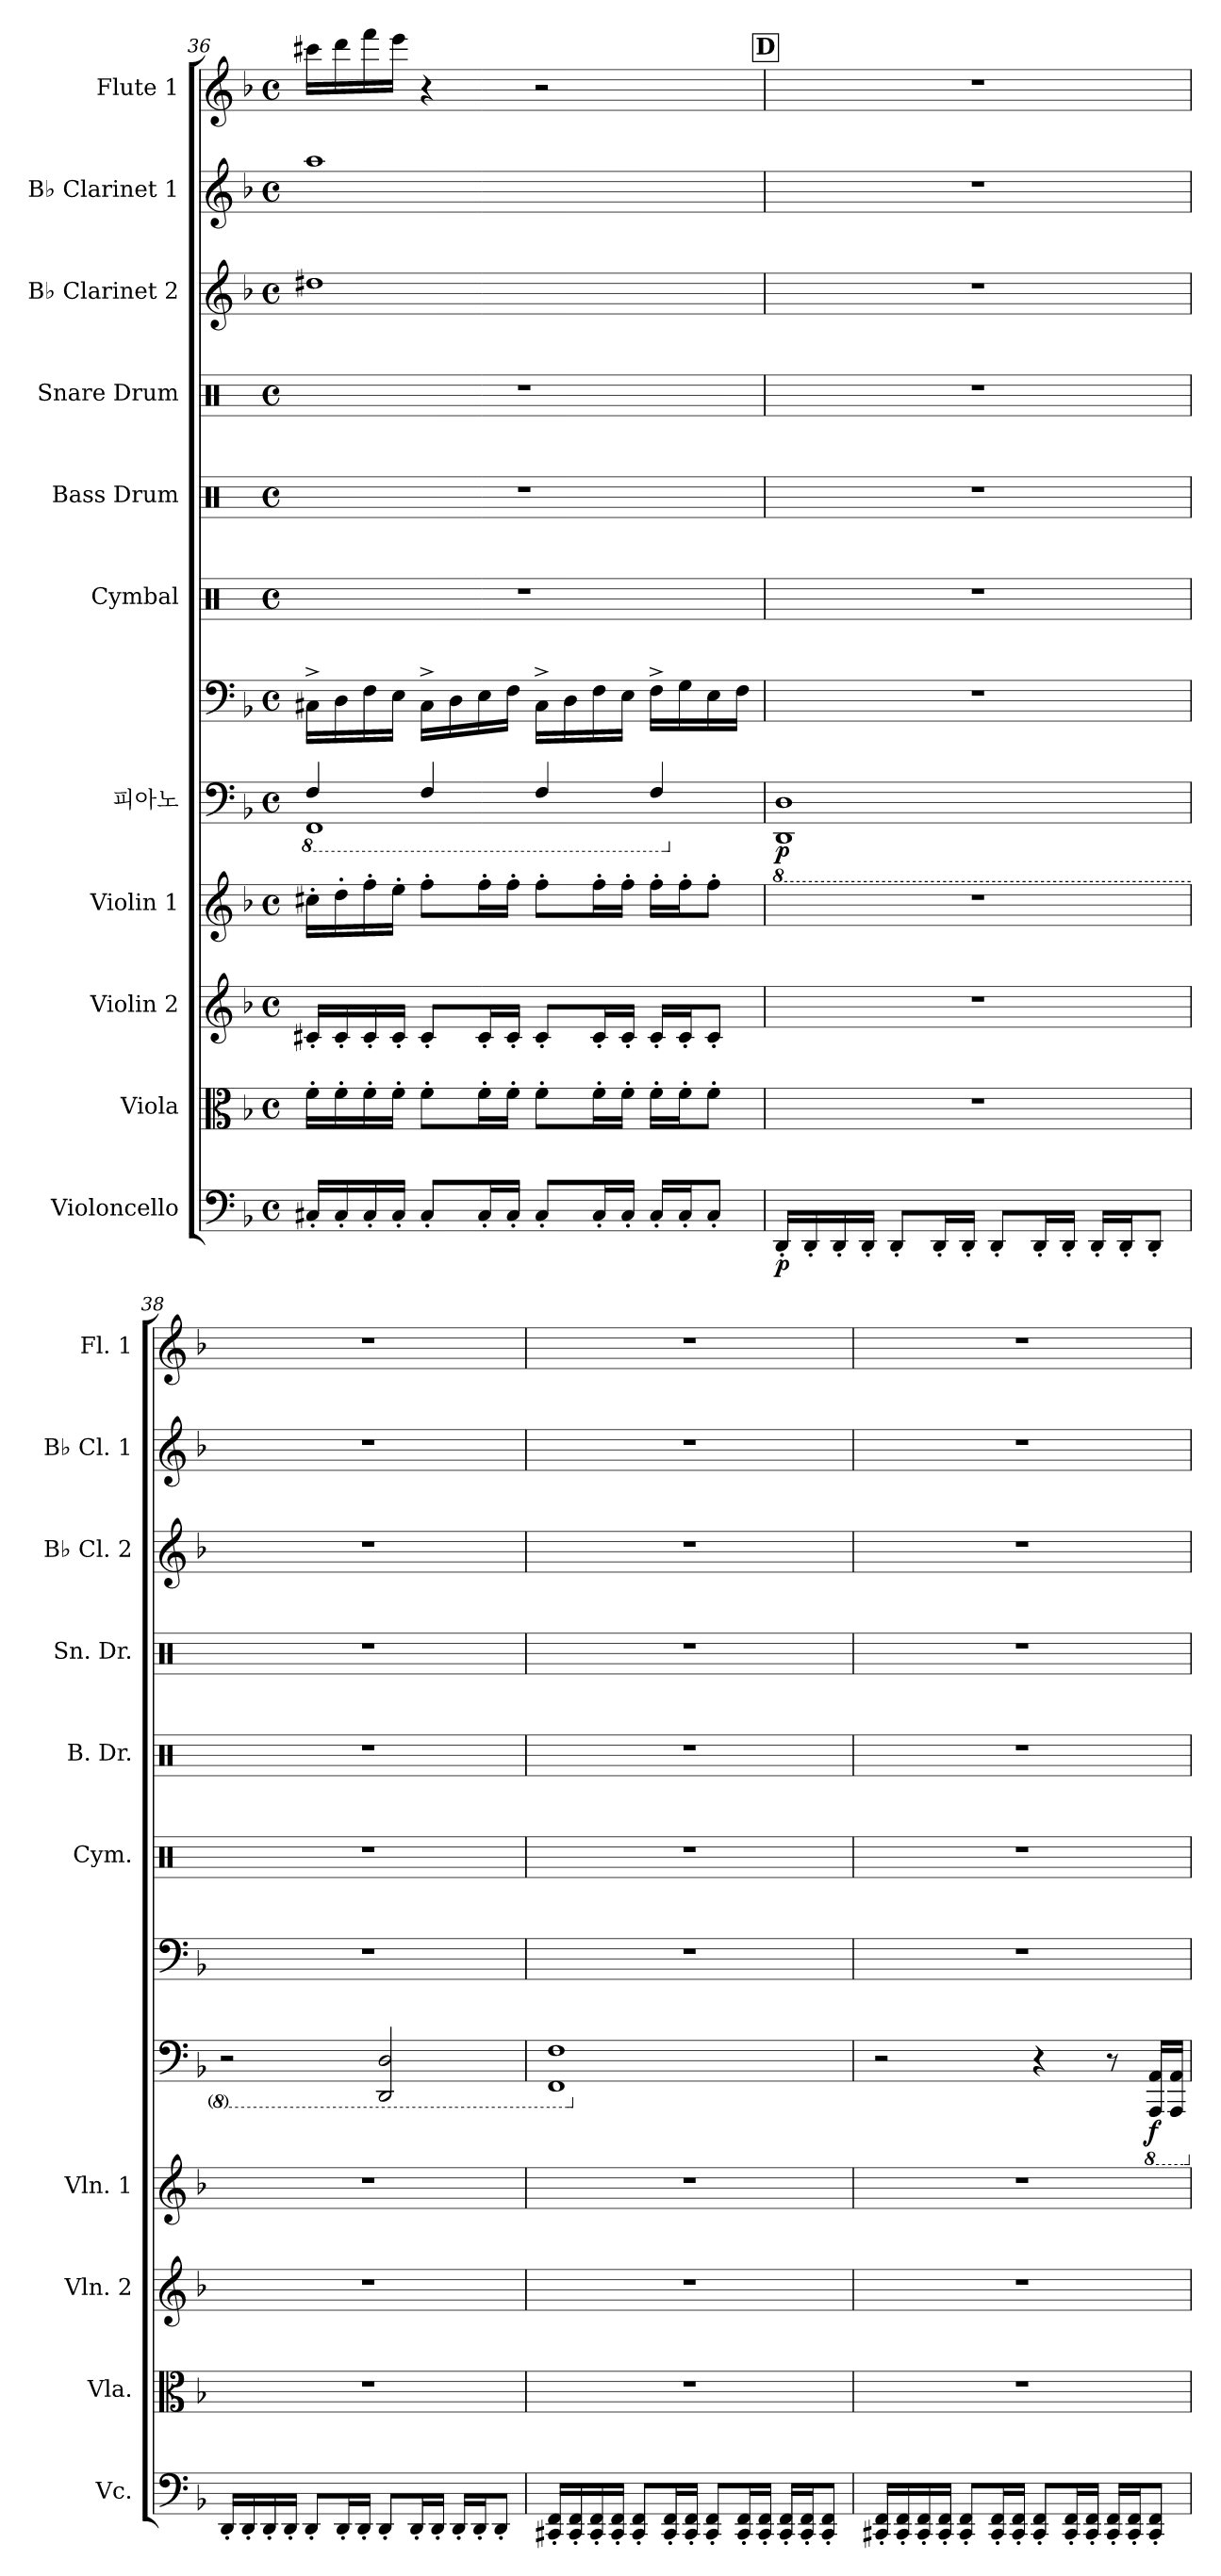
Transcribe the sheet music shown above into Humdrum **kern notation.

**kern	**dynam	**kern	**kern	**kern	**kern	**kern	**dynam	**kern	**kern	**kern	**kern	**kern	**kern
*part11	*part11	*part10	*part9	*part8	*part7	*part7	*part7	*part6	*part5	*part4	*part3	*part2	*part1
*staff12	*staff12	*staff11	*staff10	*staff9	*staff8	*staff7	*staff7/8	*staff6	*staff5	*staff4	*staff3	*staff2	*staff1
*I"Violoncello	*	*I"Viola	*I"Violin 2	*I"Violin 1	*I"피아노	*	*	*I"Cymbal	*I"Bass Drum	*I"Snare Drum	*I"B♭ Clarinet 2	*I"B♭ Clarinet 1	*I"Flute 1
*I'Vc.	*	*I'Vla.	*I'Vln. 2	*I'Vln. 1	*	*	*	*I'Cym.	*I'B. Dr.	*I'Sn. Dr.	*I'B♭ Cl. 2	*I'B♭ Cl. 1	*I'Fl. 1
*clefF4	*	*clefC3	*clefG2	*clefG2	*clefF4	*clefF4	*	*clefX	*clefX	*clefX	*clefG2	*clefG2	*clefG2
*	*	*	*	*	*	*	*	*	*	*	*ITrd1c2	*ITrd1c2	*
*k[b-]	*	*k[b-]	*k[b-]	*k[b-]	*k[b-]	*k[b-]	*	*k[]	*k[]	*k[]	*k[b-e-a-]	*k[b-e-a-]	*k[b-]
*M4/4	*	*M4/4	*M4/4	*M4/4	*M4/4	*M4/4	*	*M4/4	*M4/4	*M4/4	*M4/4	*M4/4	*M4/4
*met(c)	*	*met(c)	*met(c)	*met(c)	*met(c)	*met(c)	*	*met(c)	*met(c)	*met(c)	*met(c)	*met(c)	*met(c)
*	*	*	*	*	*8ba	*	*	*	*	*	*	*	*
=36	=36	=36	=36	=36	=36	=36	=36	=36	=36	=36	=36	=36	=36
*	*	*	*	*	*^	*	*	*	*	*	*	*	*
16C#X'/LL	.	16f'\LL	16c#X'/LL	16cc#X'\LL	4FF/	1FFF	16C#X^\LL	.	1r	1r	1r	1cc#X	1gg	16ccc#X\LL
16C#'/	.	16f'\	16c#'/	16dd'\	.	.	16D\	.	.	.	.	.	.	16ddd\
16C#'/	.	16f'\	16c#'/	16ff'\	.	.	16F\	.	.	.	.	.	.	16fff\
16C#'/JJ	.	16f'\JJ	16c#'/JJ	16ee'\JJ	.	.	16E\JJ	.	.	.	.	.	.	16eee\JJ
8C#'/L	.	8f'\L	8c#'/L	8ff'\L	4FF/	.	16C#^\LL	.	.	.	.	.	.	4r
.	.	.	.	.	.	.	16D\	.	.	.	.	.	.	.
16C#'/L	.	16f'\L	16c#'/L	16ff'\L	.	.	16E\	.	.	.	.	.	.	.
16C#'/JJ	.	16f'\JJ	16c#'/JJ	16ff'\JJ	.	.	16F\JJ	.	.	.	.	.	.	.
8C#'/L	.	8f'\L	8c#'/L	8ff'\L	4FF/	.	16C#^\LL	.	.	.	.	.	.	2r
.	.	.	.	.	.	.	16D\	.	.	.	.	.	.	.
16C#'/L	.	16f'\L	16c#'/L	16ff'\L	.	.	16F\	.	.	.	.	.	.	.
16C#'/JJ	.	16f'\JJ	16c#'/JJ	16ff'\JJ	.	.	16E\JJ	.	.	.	.	.	.	.
16C#'/LL	.	16f'\LL	16c#'/LL	16ff'\LL	4FF/	.	16F^\LL	.	.	.	.	.	.	.
16C#'/J	.	16f'\J	16c#'/J	16ff'\J	.	.	16G\	.	.	.	.	.	.	.
8C#'/J	.	8f'\J	8c#'/J	8ff'\J	.	.	16E\	.	.	.	.	.	.	.
.	.	.	.	.	.	.	16F\JJ	.	.	.	.	.	.	.
*	*	*	*	*	*v	*v	*	*	*	*	*	*	*	*
!!LO:REH:place=s1:a:B:fs=14:t=D
=37	=37	=37	=37	=37	=37	=37	=37	=37	=37	=37	=37	=37	=37
*	*	*	*	*	*X8ba	*	*	*	*	*	*	*	*
*	*	*	*	*	*8ba	*	*	*	*	*	*	*	*
!	!LO:DY:b	!	!	!	!	!	!LO:DY:b=2	!	!	!	!	!	!
16DD'/LL	p	1r	1r	1r	1DDD 1DD	1r	p	1r	1r	1r	1r	1r	1r
16DD'/	.	.	.	.	.	.	.	.	.	.	.	.	.
16DD'/	.	.	.	.	.	.	.	.	.	.	.	.	.
16DD'/JJ	.	.	.	.	.	.	.	.	.	.	.	.	.
8DD'/L	.	.	.	.	.	.	.	.	.	.	.	.	.
16DD'/L	.	.	.	.	.	.	.	.	.	.	.	.	.
16DD'/JJ	.	.	.	.	.	.	.	.	.	.	.	.	.
8DD'/L	.	.	.	.	.	.	.	.	.	.	.	.	.
16DD'/L	.	.	.	.	.	.	.	.	.	.	.	.	.
16DD'/JJ	.	.	.	.	.	.	.	.	.	.	.	.	.
16DD'/LL	.	.	.	.	.	.	.	.	.	.	.	.	.
16DD'/J	.	.	.	.	.	.	.	.	.	.	.	.	.
8DD'/J	.	.	.	.	.	.	.	.	.	.	.	.	.
!!LO:PB:g=z
=38	=38	=38	=38	=38	=38	=38	=38	=38	=38	=38	=38	=38	=38
16DD'/LL	.	1r	1r	1r	2r	1r	.	1r	1r	1r	1r	1r	1r
16DD'/	.	.	.	.	.	.	.	.	.	.	.	.	.
16DD'/	.	.	.	.	.	.	.	.	.	.	.	.	.
16DD'/JJ	.	.	.	.	.	.	.	.	.	.	.	.	.
8DD'/L	.	.	.	.	.	.	.	.	.	.	.	.	.
16DD'/L	.	.	.	.	.	.	.	.	.	.	.	.	.
16DD'/JJ	.	.	.	.	.	.	.	.	.	.	.	.	.
8DD'/L	.	.	.	.	2DDD/ 2DD/	.	.	.	.	.	.	.	.
16DD'/L	.	.	.	.	.	.	.	.	.	.	.	.	.
16DD'/JJ	.	.	.	.	.	.	.	.	.	.	.	.	.
16DD'/LL	.	.	.	.	.	.	.	.	.	.	.	.	.
16DD'/J	.	.	.	.	.	.	.	.	.	.	.	.	.
8DD'/J	.	.	.	.	.	.	.	.	.	.	.	.	.
=39	=39	=39	=39	=39	=39	=39	=39	=39	=39	=39	=39	=39	=39
16CC#X/' 16FF/'LL	.	1r	1r	1r	1FFF 1FF	1r	.	1r	1r	1r	1r	1r	1r
16CC#/' 16FF/'	.	.	.	.	.	.	.	.	.	.	.	.	.
16CC#/' 16FF/'	.	.	.	.	.	.	.	.	.	.	.	.	.
16CC#/' 16FF/'JJ	.	.	.	.	.	.	.	.	.	.	.	.	.
8CC#/' 8FF/'L	.	.	.	.	.	.	.	.	.	.	.	.	.
16CC#/' 16FF/'L	.	.	.	.	.	.	.	.	.	.	.	.	.
16CC#/' 16FF/'JJ	.	.	.	.	.	.	.	.	.	.	.	.	.
8CC#/' 8FF/'L	.	.	.	.	.	.	.	.	.	.	.	.	.
16CC#/' 16FF/'L	.	.	.	.	.	.	.	.	.	.	.	.	.
16CC#/' 16FF/'JJ	.	.	.	.	.	.	.	.	.	.	.	.	.
16CC#/' 16FF/'LL	.	.	.	.	.	.	.	.	.	.	.	.	.
16CC#/' 16FF/'J	.	.	.	.	.	.	.	.	.	.	.	.	.
8CC#/' 8FF/'J	.	.	.	.	.	.	.	.	.	.	.	.	.
=40	=40	=40	=40	=40	=40	=40	=40	=40	=40	=40	=40	=40	=40
*	*	*	*	*	*X8ba	*	*	*	*	*	*	*	*
16CC#X/' 16FF/'LL	.	1r	1r	1r	2r	1r	.	1r	1r	1r	1r	1r	1r
16CC#/' 16FF/'	.	.	.	.	.	.	.	.	.	.	.	.	.
16CC#/' 16FF/'	.	.	.	.	.	.	.	.	.	.	.	.	.
16CC#/' 16FF/'JJ	.	.	.	.	.	.	.	.	.	.	.	.	.
8CC#/' 8FF/'L	.	.	.	.	.	.	.	.	.	.	.	.	.
16CC#/' 16FF/'L	.	.	.	.	.	.	.	.	.	.	.	.	.
16CC#/' 16FF/'JJ	.	.	.	.	.	.	.	.	.	.	.	.	.
8CC#/' 8FF/'L	.	.	.	.	4r	.	.	.	.	.	.	.	.
16CC#/' 16FF/'L	.	.	.	.	.	.	.	.	.	.	.	.	.
16CC#/' 16FF/'JJ	.	.	.	.	.	.	.	.	.	.	.	.	.
16CC#/' 16FF/'LL	.	.	.	.	8r	.	.	.	.	.	.	.	.
16CC#/' 16FF/'J	.	.	.	.	.	.	.	.	.	.	.	.	.
*	*	*	*	*	*8ba	*	*	*	*	*	*	*	*
!	!	!	!	!	!	!	!LO:DY:b=2	!	!	!	!	!	!
8CC#/' 8FF/'J	.	.	.	.	16AAAA/ 16AAA/LL	.	f	.	.	.	.	.	.
.	.	.	.	.	16AAAA/ 16AAA/JJ	.	.	.	.	.	.	.	.
*	*	*	*	*	*X8ba	*	*	*	*	*	*	*	*
=	=	=	=	=	=	=	=	=	=	=	=	=	=
*-	*-	*-	*-	*-	*-	*-	*-	*-	*-	*-	*-	*-	*-
